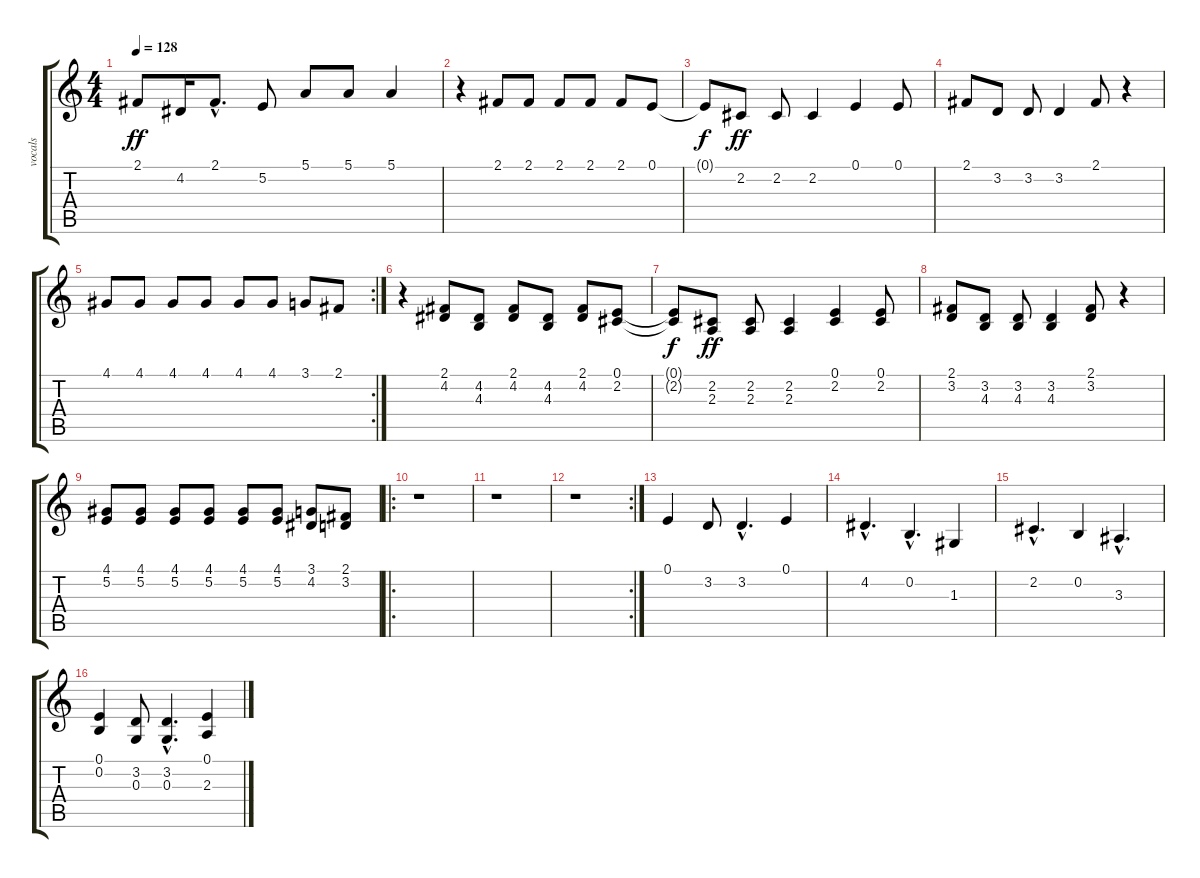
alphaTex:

\track ("vocals" "vocals") {instrument panflute}
\staff {score tabs}
\tuning (E4 B3 G3 D3 A2 E2) {hide}
\ts (4 4)
\tempo 128
\clef g2
\ks c
2.1.8{dy ff} 4.2.16 2.1{hac}.8{d} 5.2.8 5.1.8 5.1.8 5.1.4 |
r.4 2.1.8 2.1.8 2.1.8 2.1.8 2.1.8 0.1.8 |
0.1{t}.8{dy f} 2.2.8{dy ff} 2.2.8 2.2.4 0.1.4 0.1.8 |
2.1.8 3.2.8 3.2.8 3.2.4 2.1.8 r.4 |
\rc 2
4.1.8 4.1.8 4.1.8 4.1.8 4.1.8 4.1.8 3.1.8 2.1.8 |
r.4 (2.1 4.2).8 (4.2 4.3).8 (2.1 4.2).8 (4.2 4.3).8 (2.1 4.2).8 (0.1 2.2).8 |
(0.1{t} 2.2{t}).8{dy f} (2.2 2.3).8{dy ff} (2.2 2.3).8 (2.2 2.3).4 (0.1 2.2).4 (0.1 2.2).8 |
(2.1 3.2).8 (3.2 4.3).8 (3.2 4.3).8 (3.2 4.3).4 (2.1 3.2).8 r.4 |
(4.1 5.2).8 (4.1 5.2).8 (4.1 5.2).8 (4.1 5.2).8 (4.1 5.2).8 (4.1 5.2).8 (3.1 4.2).8 (2.1 3.2).8 |
\ro
r.1 |
r.1 |
\rc 2
r.1 |
0.1.4 3.2.8 3.2{hac}.4{d} 0.1.4 |
4.2{hac}.4{d} 0.2{hac}.4{d} 1.3.4 |
2.2{hac}.4{d} 0.2.4 3.3{hac}.4{d} |
(0.1 0.2).4 (3.2 0.3).8 (3.2{hac} 0.3{hac}).4{d} (0.1 2.3).4
